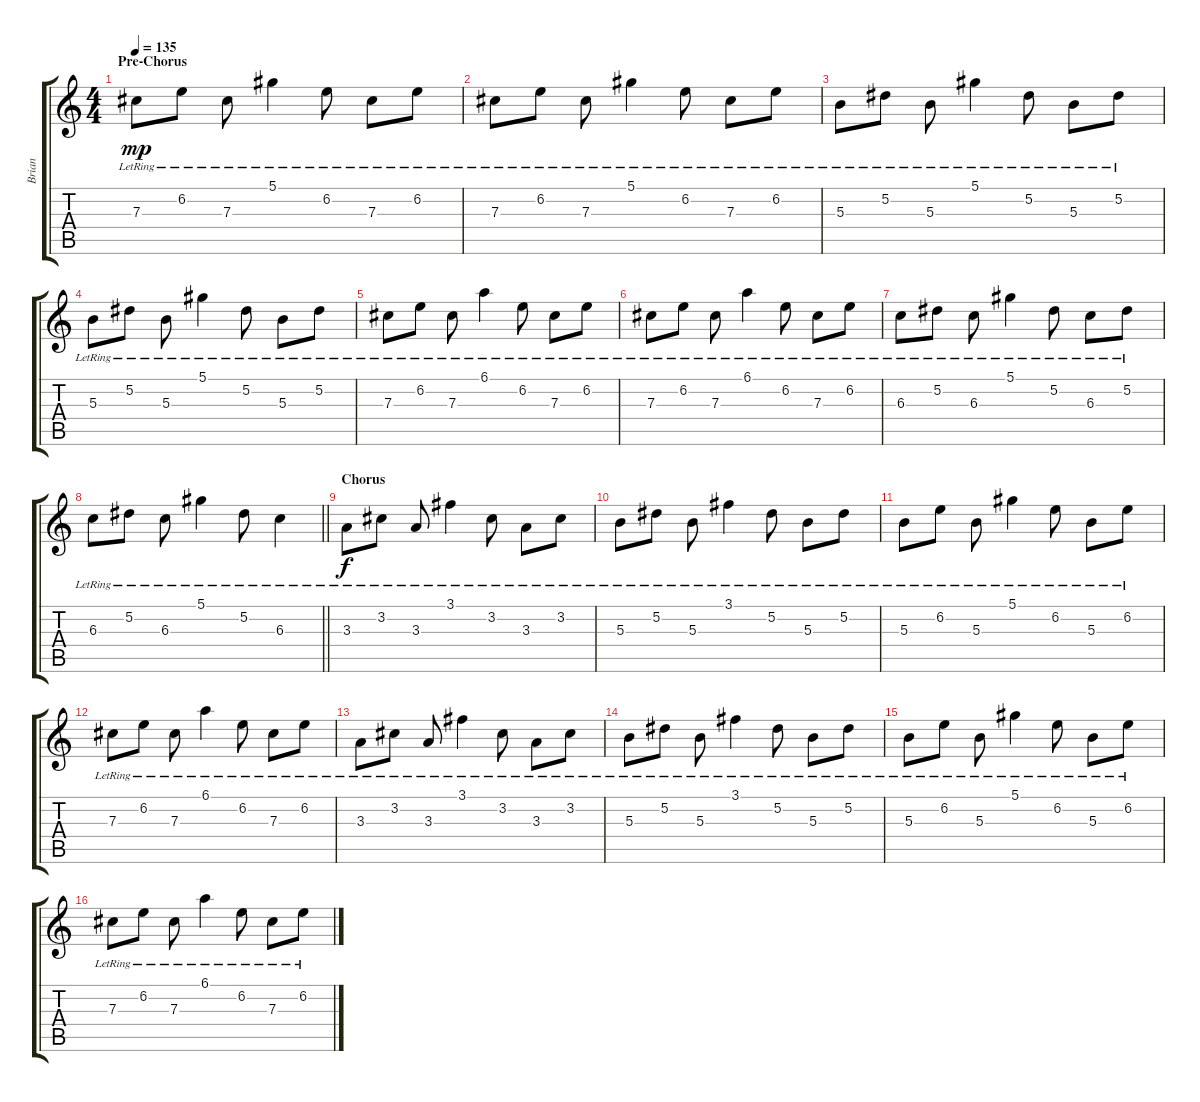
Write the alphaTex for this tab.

\track ("Brian" "Brian") {instrument electricguitarclean}
\staff {score tabs}
\tuning (Eb4 Bb3 Gb3 Db3 Ab2 Eb2) {hide}
\ts (4 4)
\section ("" "Pre-Chorus")
\tempo 135
\clef g2
\ks c
7.3{lr}.8{dy mp} 6.2{lr}.8 7.3{lr}.8 5.1{lr}.4 6.2{lr}.8 7.3{lr}.8 6.2{lr}.8 |
7.3{lr}.8 6.2{lr}.8 7.3{lr}.8 5.1{lr}.4 6.2{lr}.8 7.3{lr}.8 6.2{lr}.8 |
5.3{lr}.8 5.2{lr}.8 5.3{lr}.8 5.1{lr}.4 5.2{lr}.8 5.3{lr}.8 5.2{lr}.8 |
5.3{lr}.8 5.2{lr}.8 5.3{lr}.8 5.1{lr}.4 5.2{lr}.8 5.3{lr}.8 5.2{lr}.8 |
7.3{lr}.8 6.2{lr}.8 7.3{lr}.8 6.1{lr}.4 6.2{lr}.8 7.3{lr}.8 6.2{lr}.8 |
7.3{lr}.8 6.2{lr}.8 7.3{lr}.8 6.1{lr}.4 6.2{lr}.8 7.3{lr}.8 6.2{lr}.8 |
6.3{lr}.8 5.2{lr}.8 6.3{lr}.8 5.1{lr}.4 5.2{lr}.8 6.3{lr}.8 5.2{lr}.8 |
\barLineRight lightlight
6.3{lr}.8 5.2{lr}.8 6.3{lr}.8 5.1{lr}.4 5.2{lr}.8 6.3{lr}.4 |
\section ("" "Chorus")
3.3{lr}.8{dy f} 3.2{lr}.8 3.3{lr}.8 3.1{lr}.4 3.2{lr}.8 3.3{lr}.8 3.2{lr}.8 |
5.3{lr}.8 5.2{lr}.8 5.3{lr}.8 3.1{lr}.4 5.2{lr}.8 5.3{lr}.8 5.2{lr}.8 |
5.3{lr}.8 6.2{lr}.8 5.3{lr}.8 5.1{lr}.4 6.2{lr}.8 5.3{lr}.8 6.2{lr}.8 |
7.3{lr}.8 6.2{lr}.8 7.3{lr}.8 6.1{lr}.4 6.2{lr}.8 7.3{lr}.8 6.2{lr}.8 |
3.3{lr}.8 3.2{lr}.8 3.3{lr}.8 3.1{lr}.4 3.2{lr}.8 3.3{lr}.8 3.2{lr}.8 |
5.3{lr}.8 5.2{lr}.8 5.3{lr}.8 3.1{lr}.4 5.2{lr}.8 5.3{lr}.8 5.2{lr}.8 |
5.3{lr}.8 6.2{lr}.8 5.3{lr}.8 5.1{lr}.4 6.2{lr}.8 5.3{lr}.8 6.2{lr}.8 |
7.3{lr}.8 6.2{lr}.8 7.3{lr}.8 6.1{lr}.4 6.2{lr}.8 7.3{lr}.8 6.2{lr}.8
